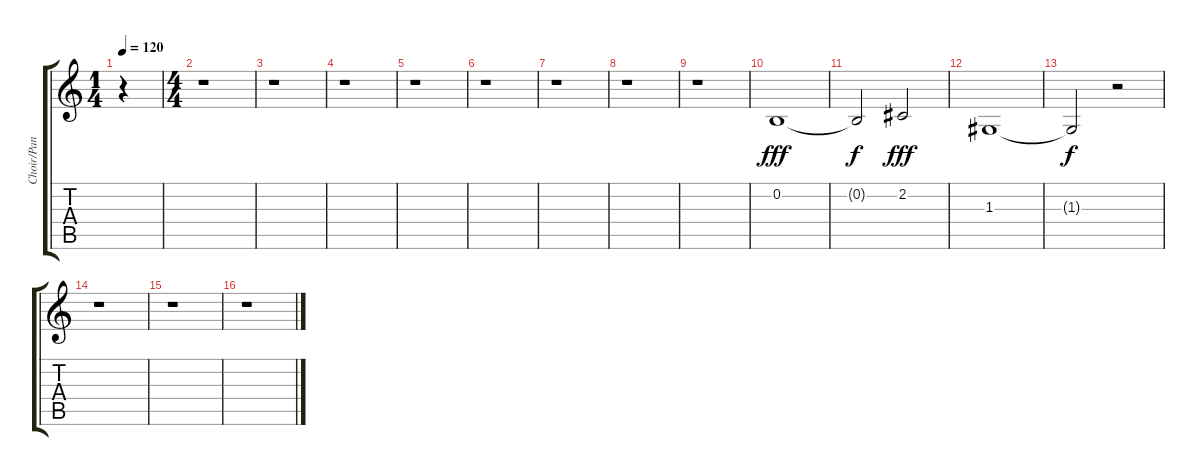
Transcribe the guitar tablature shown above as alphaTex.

\track ("Choir/Pan Pipes" "Choir/Pan ") {instrument choiraahs}
\staff {score tabs}
\tuning (E4 B3 G3 D3 A2 E2) {hide}
\ts (1 4)
\tempo 120
\clef g2
\ks c
r.4{dy fff instrument choiraahs} |
\ts (4 4)
r.1 |
r.1 |
r.1 |
r.1 |
r.1 |
r.1 |
r.1 |
r.1 |
0.2.1{volume 8 instrument acousticguitarsteel} |
0.2{t}.2{dy f} 2.2.2{dy fff} |
1.3.1 |
1.3{t}.2{dy f} r.2 |
r.1 |
r.1 |
r.1
